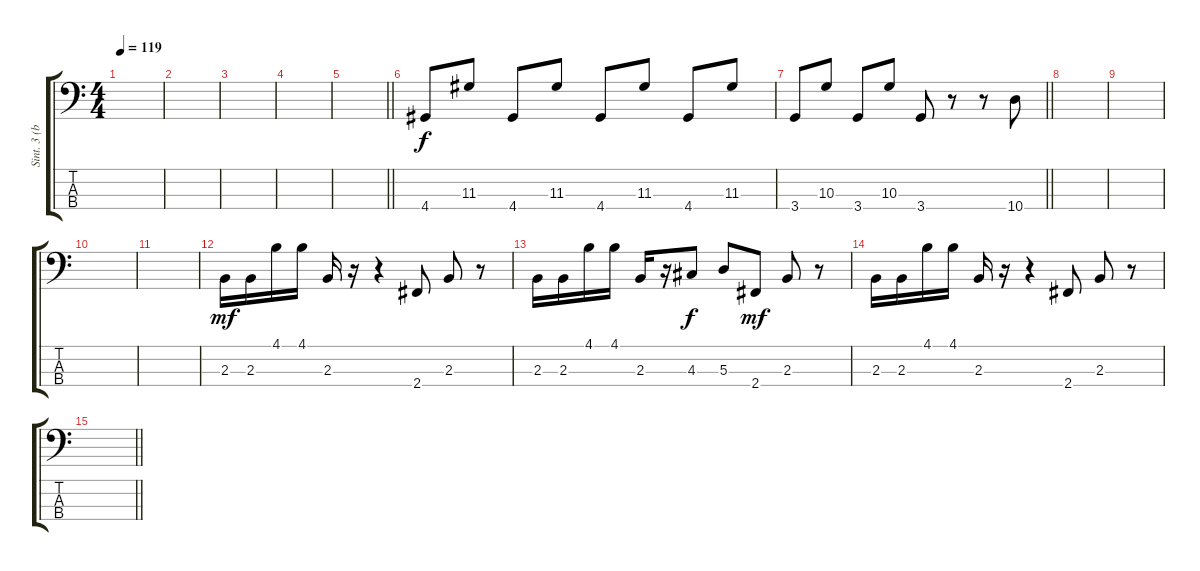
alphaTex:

\track ("Sint. 3 (basso)" "Sint. 3 (b") {instrument synthbass2}
\staff {score tabs}
\tuning (G2 D2 A1 E1) {hide}
\ts (4 4)
\tempo 119
\clef f4
\ks c
|
|
|
|
\barLineRight lightlight
|
4.4.8 11.3.8 4.4.8 11.3.8 4.4.8 11.3.8 4.4.8 11.3.8 |
\barLineRight lightlight
3.4.8 10.3.8 3.4.8 10.3.8 3.4.8 r.8 r.8 10.4.8 |
|
|
|
|
2.3.16{dy mf} 2.3.16 4.1.16 4.1.16 2.3.16 r.16 r.4 2.4.8 2.3.8 r.8 |
2.3.16 2.3.16 4.1.16 4.1.16 2.3.16 r.16 4.3.8{dy f} 5.3.8 2.4.8{dy mf} 2.3.8 r.8 |
2.3.16 2.3.16 4.1.16 4.1.16 2.3.16 r.16 r.4 2.4.8 2.3.8 r.8 |
\barLineRight lightlight
